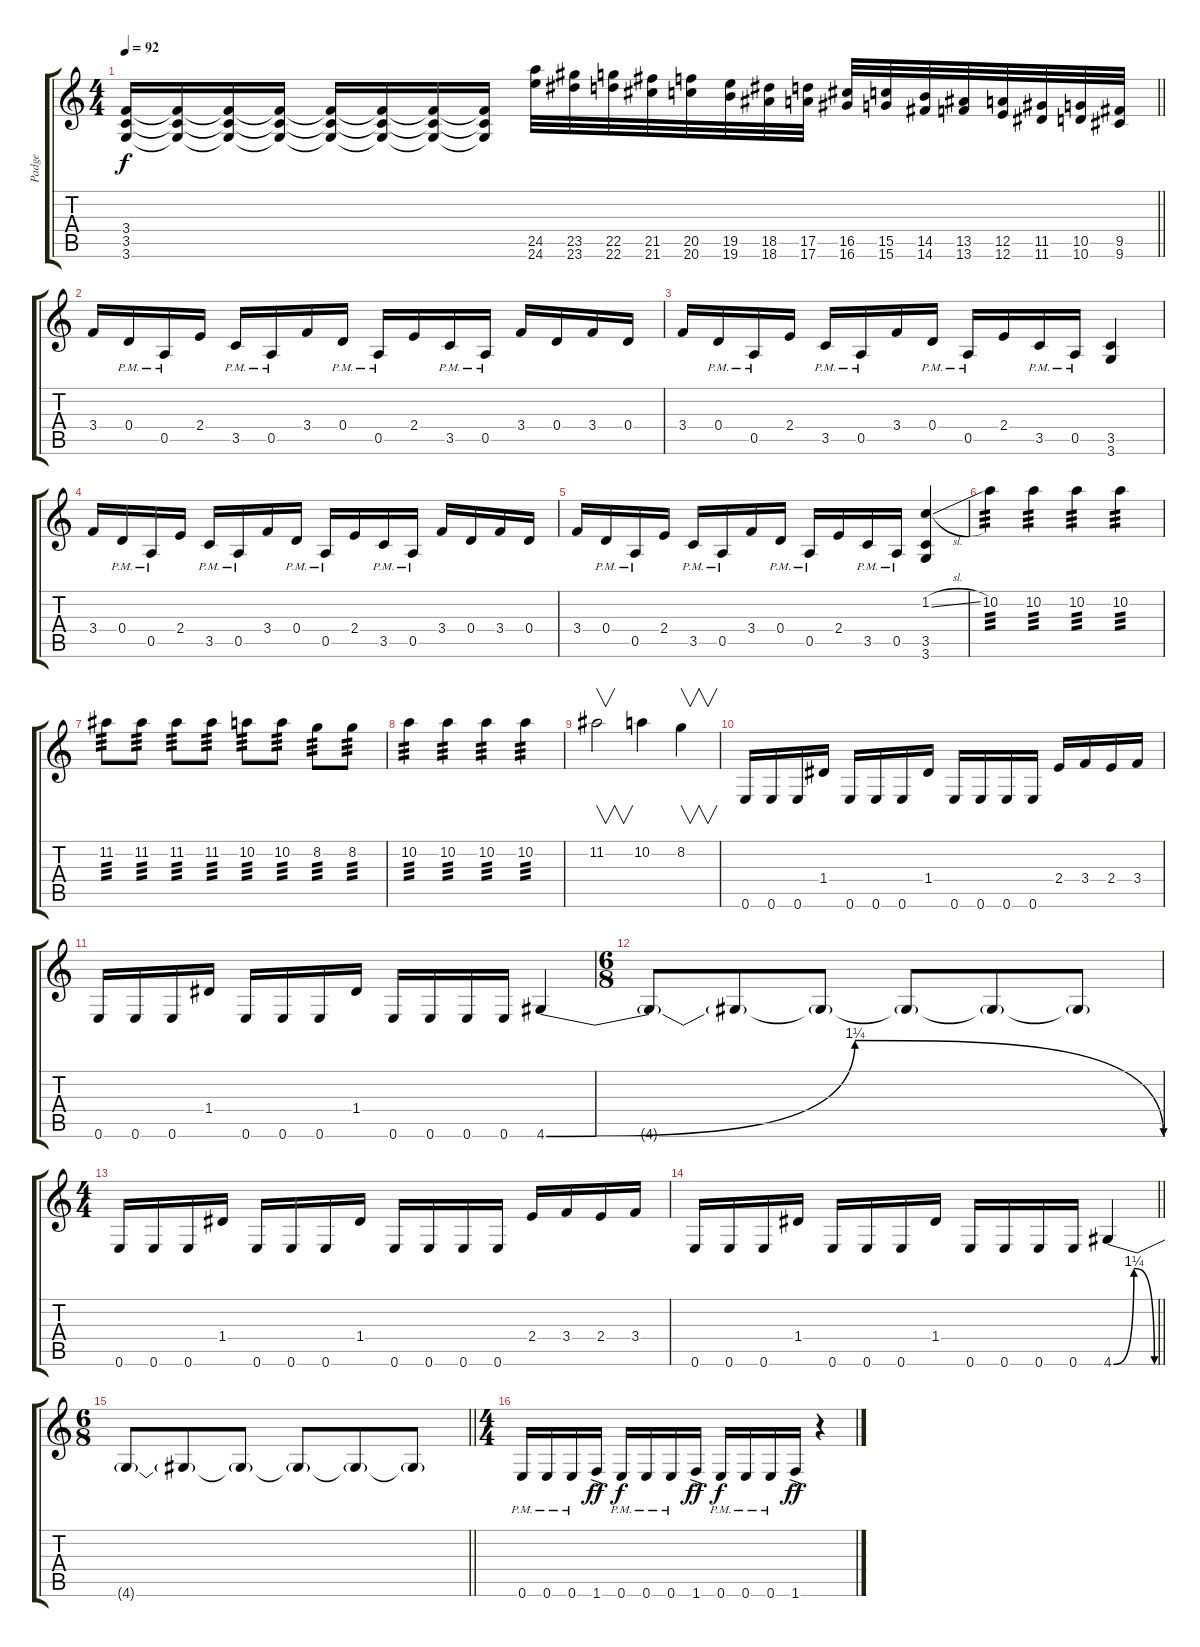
\track ("Padge" "Padge") {instrument distortionguitar}
\staff {score tabs}
\tuning (E4 B3 G3 D3 A2 E2) {hide}
\ts (4 4)
\tempo 92
\clef g2
\barLineRight lightlight
\ks c
(3.4{t} 3.5{t} 3.6{t}).16{dy f} (3.4{t} 3.5{t} 3.6{t}).16 (3.4{t} 3.5{t} 3.6{t}).16 (3.4{t} 3.5{t} 3.6{t}).16 (3.4{t} 3.5{t} 3.6{t}).16 (3.4{t} 3.5{t} 3.6{t}).16 (3.4{t} 3.5{t} 3.6{t}).16 (3.4{t} 3.5{t} 3.6{t}).16 (24.5 24.6).32{instrument guitarfretnoise} (23.5 23.6).32 (22.5 22.6).32 (21.5 21.6).32 (20.5 20.6).32 (19.5 19.6).32 (18.5 18.6).32 (17.5 17.6).32 (16.5 16.6).32 (15.5 15.6).32 (14.5 14.6).32 (13.5 13.6).32 (12.5 12.6).32 (11.5 11.6).32 (10.5 10.6).32 (9.5 9.6).32 |
3.4.16{instrument distortionguitar} 0.4{pm}.16 0.5{pm}.16 2.4.16 3.5{pm}.16 0.5{pm}.16 3.4.16 0.4{pm}.16 0.5{pm}.16 2.4.16 3.5{pm}.16 0.5{pm}.16 3.4.16 0.4.16 3.4.16 0.4.16 |
3.4.16 0.4{pm}.16 0.5{pm}.16 2.4.16 3.5{pm}.16 0.5{pm}.16 3.4.16 0.4{pm}.16 0.5{pm}.16 2.4.16 3.5{pm}.16 0.5{pm}.16 (3.5 3.6).4 |
3.4.16 0.4{pm}.16 0.5{pm}.16 2.4.16 3.5{pm}.16 0.5{pm}.16 3.4.16 0.4{pm}.16 0.5{pm}.16 2.4.16 3.5{pm}.16 0.5{pm}.16 3.4.16 0.4.16 3.4.16 0.4.16 |
3.4.16{instrument distortionguitar} 0.4{pm}.16 0.5{pm}.16 2.4.16 3.5{pm}.16 0.5{pm}.16 3.4.16 0.4{pm}.16 0.5{pm}.16 2.4.16 3.5{pm}.16 0.5{pm}.16 (1.2{sl} 3.5 3.6).4 |
10.2.4{tp 3} 10.2.4{tp 3} 10.2.4{tp 3} 10.2.4{tp 3} |
11.2.8{tp 3} 11.2.8{tp 3} 11.2.8{tp 3} 11.2.8{tp 3} 10.2.8{tp 3} 10.2.8{tp 3} 8.2.8{tp 3} 8.2.8{tp 3} |
10.2.4{tp 3} 10.2.4{tp 3} 10.2.4{tp 3} 10.2.4{tp 3} |
11.2.2{v} 10.2.4 8.2.4{v} |
0.6.16 0.6.16 0.6.16 1.4.16 0.6.16 0.6.16 0.6.16 1.4.16 0.6.16 0.6.16 0.6.16 0.6.16 2.4.16 3.4.16 2.4.16 3.4.16 |
0.6.16 0.6.16 0.6.16 1.4.16 0.6.16 0.6.16 0.6.16 1.4.16 0.6.16 0.6.16 0.6.16 0.6.16 4.6{be (bendrelease 0 0 5 5 10 5 60 0)}.4 |
\ts (6 8)
4.6{t}.8 4.6{t}.8 4.6{t}.8 4.6{t}.8 4.6{t}.8 4.6{t}.8 |
\ts (4 4)
0.6.16 0.6.16 0.6.16 1.4.16 0.6.16 0.6.16 0.6.16 1.4.16 0.6.16 0.6.16 0.6.16 0.6.16 2.4.16 3.4.16 2.4.16 3.4.16 |
\barLineRight lightlight
0.6.16 0.6.16 0.6.16 1.4.16 0.6.16 0.6.16 0.6.16 1.4.16 0.6.16 0.6.16 0.6.16 0.6.16 4.6{be (bendrelease 0 0 5 5 10 5 60 0)}.4 |
\ts (6 8)
\barLineRight lightlight
4.6{t}.8 4.6{t}.8 4.6{t}.8 4.6{t}.8 4.6{t}.8 4.6{t}.8 |
\ts (4 4)
0.6{pm}.16 0.6{pm}.16 0.6{pm}.16 1.6{ac}.16{dy ff} 0.6{pm}.16{dy f} 0.6{pm}.16 0.6{pm}.16 1.6{ac}.16{dy ff} 0.6{pm}.16{dy f} 0.6{pm}.16 0.6{pm}.16 1.6{ac}.16{dy ff} r.4
